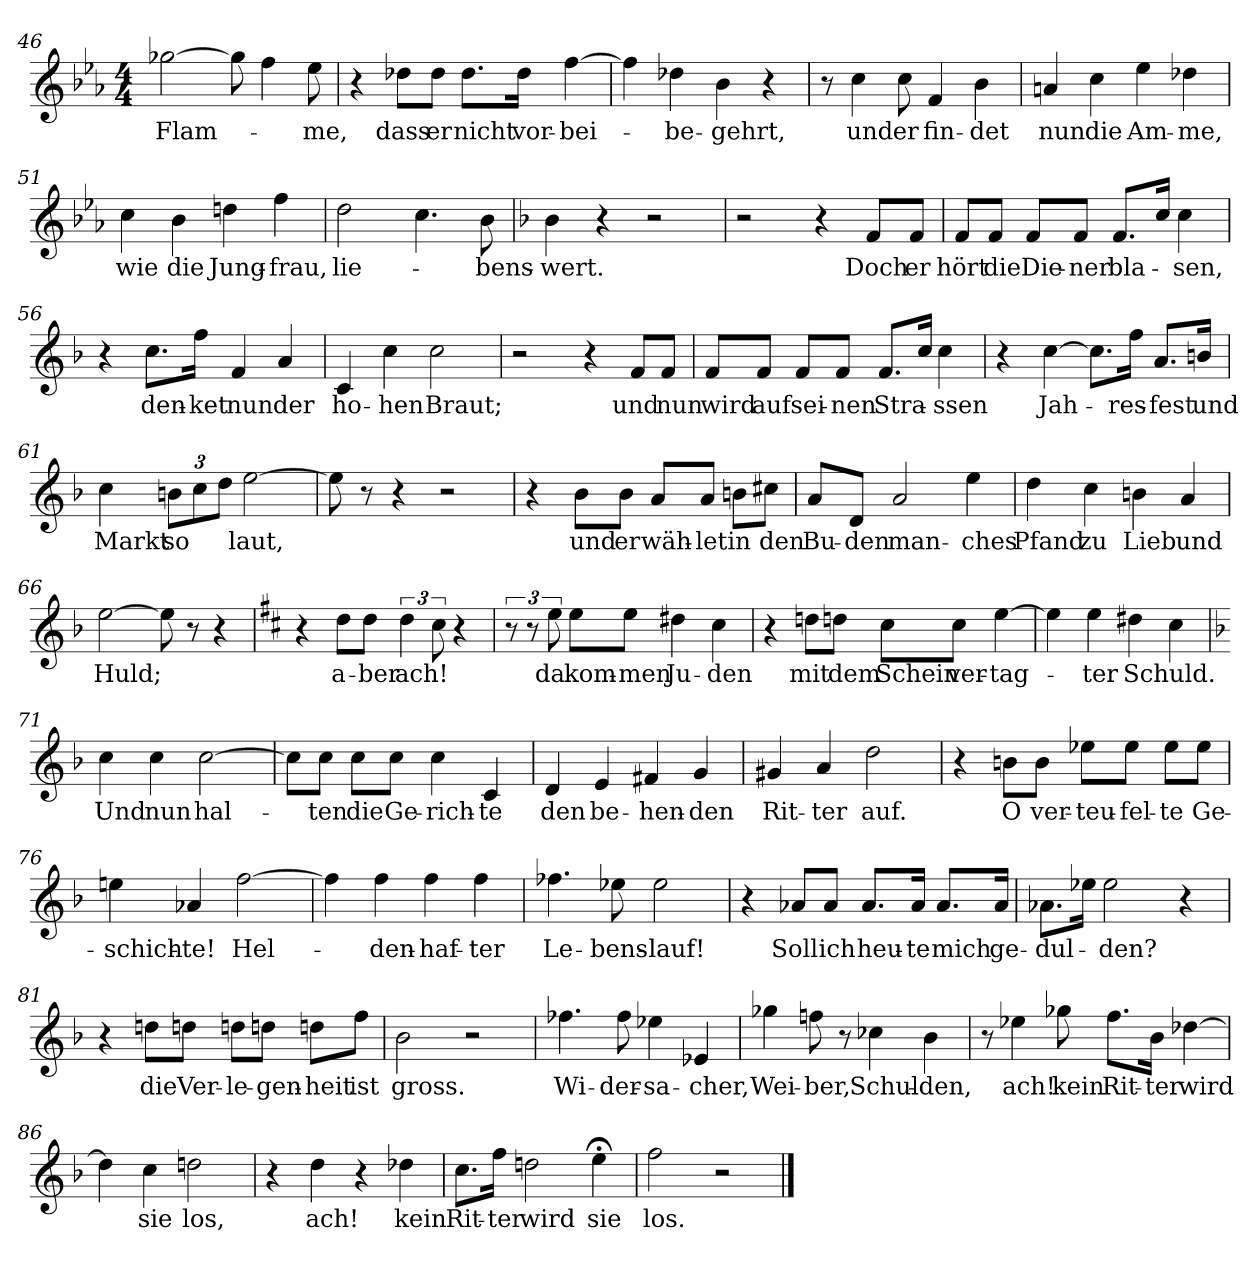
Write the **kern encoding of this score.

**kern	**text
*part1	*part1
*staff1	*staff1
*clefG2	*
*k[b-e-a-]	*
*M4/4	*
=46	=46
!	!LO:LY:b
[2gg-X\	Flam-
8gg-\]	.
4ff\	.
!	!LO:LY:b
8ee-\	-me,
=47	=47
4r	.
!	!LO:LY:b
8dd-X\L	dass
!	!LO:LY:b
8dd-\J	er
!	!LO:LY:b
8.dd-\L	nicht
!	!LO:LY:b
16dd-\Jk	vor-
!	!LO:LY:b
[4ff\	-bei-
=48	=48
4ff\]	.
!	!LO:LY:b
4dd-X\	-be-
!	!LO:LY:b
4b-\	-gehrt,
4r	.
=49	=49
8r	.
!	!LO:LY:b
4cc\	und
!	!LO:LY:b
8cc\	er
!	!LO:LY:b
4f/	fin-
!	!LO:LY:b
4b-\	-det
=50	=50
!	!LO:LY:b
4an/	nun
!	!LO:LY:b
4cc\	die
!	!LO:LY:b
4ee-\	Am-
!	!LO:LY:b
4dd-X\	-me,
!!LO:LB:g=z
=51	=51
!	!LO:LY:b
4cc\	wie
!	!LO:LY:b
4b-\	die
!	!LO:LY:b
4ddn\	Jung-
!	!LO:LY:b
4ff\	-frau,
=52	=52
!	!LO:LY:b
2dd\	lie-
4.cc\	.
!	!LO:LY:b
8b-\	-bens-
=53	=53
*k[b-]	*
!	!LO:LY:b
4b-\	-wert.
4r	.
2r	.
=54	=54
2r	.
4r	.
!	!LO:LY:b
8f/L	Doch
!	!LO:LY:b
8f/J	er
=55	=55
!	!LO:LY:b
8f/L	hört
!	!LO:LY:b
8f/J	die
!	!LO:LY:b
8f/L	Die-
!	!LO:LY:b
8f/J	-ner
!	!LO:LY:b
8.f/L	bla-
16cc/Jk	.
!	!LO:LY:b
4cc\	-sen,
=56	=56
4r	.
!	!LO:LY:b
8.cc\L	den-
!	!LO:LY:b
16ff\Jk	-ket
!	!LO:LY:b
4f/	nun
!	!LO:LY:b
4a/	der
=57	=57
!	!LO:LY:b
4c/	ho-
!	!LO:LY:b
4cc\	-hen
!	!LO:LY:b
2cc\	Braut;
!!LO:LB:g=z
=58	=58
2r	.
4r	.
!	!LO:LY:b
8f/L	und
!	!LO:LY:b
8f/J	nun
=59	=59
!	!LO:LY:b
8f/L	wird
!	!LO:LY:b
8f/J	auf
!	!LO:LY:b
8f/L	sei-
!	!LO:LY:b
8f/J	-nen
!	!LO:LY:b
8.f/L	Stra-
16cc/Jk	.
!	!LO:LY:b
4cc\	-ssen
=60	=60
4r	.
!	!LO:LY:b
[4cc\	Jah-
8.cc\L]	.
!	!LO:LY:b
16ff\Jk	-res-
!	!LO:LY:b
8.a/L	-fest
!	!LO:LY:b
16bn/Jk	und
=61	=61
!	!LO:LY:b
4cc\	Markt
!	!LO:LY:b
12bn\L	so
12cc\	.
12dd\J	.
!	!LO:LY:b
[2ee\	laut,
=62	=62
8ee\]	.
8r	.
4r	.
2r	.
=63	=63
4r	.
!	!LO:LY:b
8b-\L	und
!	!LO:LY:b
8b-\J	er
!	!LO:LY:b
8a/L	wäh-
!	!LO:LY:b
8a/J	-let
!	!LO:LY:b
8bn\L	in
!	!LO:LY:b
8cc#X\J	den
!!LO:PB:g=z
=64	=64
!	!LO:LY:b
8a/L	Bu-
!	!LO:LY:b
8d/J	-den
!	!LO:LY:b
2a/	man-
!	!LO:LY:b
4ee\	-ches
=65	=65
!	!LO:LY:b
4dd\	Pfand
!	!LO:LY:b
4cc\	zu
!	!LO:LY:b
4bn\	Lieb
!	!LO:LY:b
4a/	und
=66	=66
!	!LO:LY:b
[2ee\	Huld;
8ee\]	.
8r	.
4r	.
=67	=67
*k[f#c#]	*
4r	.
!	!LO:LY:b
8dd\L	a-
!	!LO:LY:b
8dd\J	-ber
!	!LO:LY:b
6dd\	ach!
12cc#\	.
4r	.
=68	=68
12r	.
12r	.
!	!LO:LY:b
12ee\	da
!	!LO:LY:b
8ee\L	kom-
!	!LO:LY:b
8ee\J	-men
!	!LO:LY:b
4dd#X\	Ju-
!	!LO:LY:b
4cc#\	-den
!!LO:LB:g=z
=69	=69
4r	.
!	!LO:LY:b
8ddn\L	mit
!	!LO:LY:b
8ddn\J	dem
!	!LO:LY:b
8cc#\L	Schein
!	!LO:LY:b
8cc#\J	ver-
!	!LO:LY:b
[4ee\	-tag-
=70	=70
4ee\]	.
!	!LO:LY:b
4ee\	-ter
!	!LO:LY:b
4dd#X\	Schuld.
4cc#\	.
=71	=71
*k[b-]	*
!	!LO:LY:b
4cc\	Und
!	!LO:LY:b
4cc\	nun
!	!LO:LY:b
[2cc\	hal-
=72	=72
8cc\L]	.
!	!LO:LY:b
8cc\J	-ten
!	!LO:LY:b
8cc\L	die
!	!LO:LY:b
8cc\J	Ge-
!	!LO:LY:b
4cc\	-rich-
!	!LO:LY:b
4c/	-te
=73	=73
!	!LO:LY:b
4d/	den
!	!LO:LY:b
4e/	be-
!	!LO:LY:b
4f#X/	-hen-
!	!LO:LY:b
4g/	-den
=74	=74
!	!LO:LY:b
4g#X/	Rit-
!	!LO:LY:b
4a/	-ter
!	!LO:LY:b
2dd\	auf.
!!LO:LB:g=z
=75	=75
4r	.
!	!LO:LY:b
8bn\L	O
!	!LO:LY:b
8b\J	ver-
!	!LO:LY:b
8ee-X\L	-teu-
!	!LO:LY:b
8ee-\J	-fel-
!	!LO:LY:b
8ee-\L	-te
!	!LO:LY:b
8ee-\J	Ge-
=76	=76
!	!LO:LY:b
4een\	-schich-
!	!LO:LY:b
4a-X/	-te!
!	!LO:LY:b
[2ff\	Hel-
=77	=77
4ff\]	.
!	!LO:LY:b
4ff\	-den-
!	!LO:LY:b
4ff\	-haf-
!	!LO:LY:b
4ff\	-ter
=78	=78
!	!LO:LY:b
4.ff-X\	Le-
!	!LO:LY:b
8ee-X\	-bens-
!	!LO:LY:b
2ee-\	-lauf!
=79	=79
4r	.
!	!LO:LY:b
8a-X/L	Soll
!	!LO:LY:b
8a-/J	ich
!	!LO:LY:b
8.a-/L	heu-
!	!LO:LY:b
16a-/Jk	-te
!	!LO:LY:b
8.a-/L	mich
!	!LO:LY:b
16a-/Jk	ge-
=80	=80
!	!LO:LY:b
8.a-X\L	-dul-
16ee-X\Jk	.
!	!LO:LY:b
2ee-\	-den?
4r	.
!!LO:LB:g=z
=81	=81
4r	.
!	!LO:LY:b
8ddn\L	die
!	!LO:LY:b
8ddn\J	Ver-
!	!LO:LY:b
8ddn\L	-le-
!	!LO:LY:b
8ddn\J	-gen-
!	!LO:LY:b
8ddn\L	-heit
!	!LO:LY:b
8ff\J	ist
=82	=82
!	!LO:LY:b
2b-\	gross.
2r	.
=83	=83
!	!LO:LY:b
4.ff-X\	Wi-
!	!LO:LY:b
8ff-\	-der-
!	!LO:LY:b
4ee-X\	-sa-
!	!LO:LY:b
4e-X/	-cher,
=84	=84
!	!LO:LY:b
4gg-X\	Wei-
!	!LO:LY:b
8ffn\	-ber,
8r	.
!	!LO:LY:b
4cc-X\	Schul-
!	!LO:LY:b
4b-\	-den,
=85	=85
8r	.
!	!LO:LY:b
4ee-X\	ach!
!	!LO:LY:b
8gg-X\	kein
!	!LO:LY:b
8.ff\L	Rit-
!	!LO:LY:b
16b-\Jk	-ter
!	!LO:LY:b
[4dd-X\	wird
=86	=86
4dd-\]	.
!	!LO:LY:b
4cc\	sie
!	!LO:LY:b
2ddn\	los,
=87	=87
4r	.
!	!LO:LY:b
4dd\	ach!
4r	.
!	!LO:LY:b
4dd-X\	kein
!!LO:LB:g=z
=88	=88
!	!LO:LY:b
8.cc\L	Rit-
!	!LO:LY:b
16ff\Jk	-ter
!	!LO:LY:b
2ddn\	wird
!	!LO:LY:b
4ee;<\	sie
=89	=89
!	!LO:LY:b
2ff\	los.
2r	.
==	==
*-	*-
